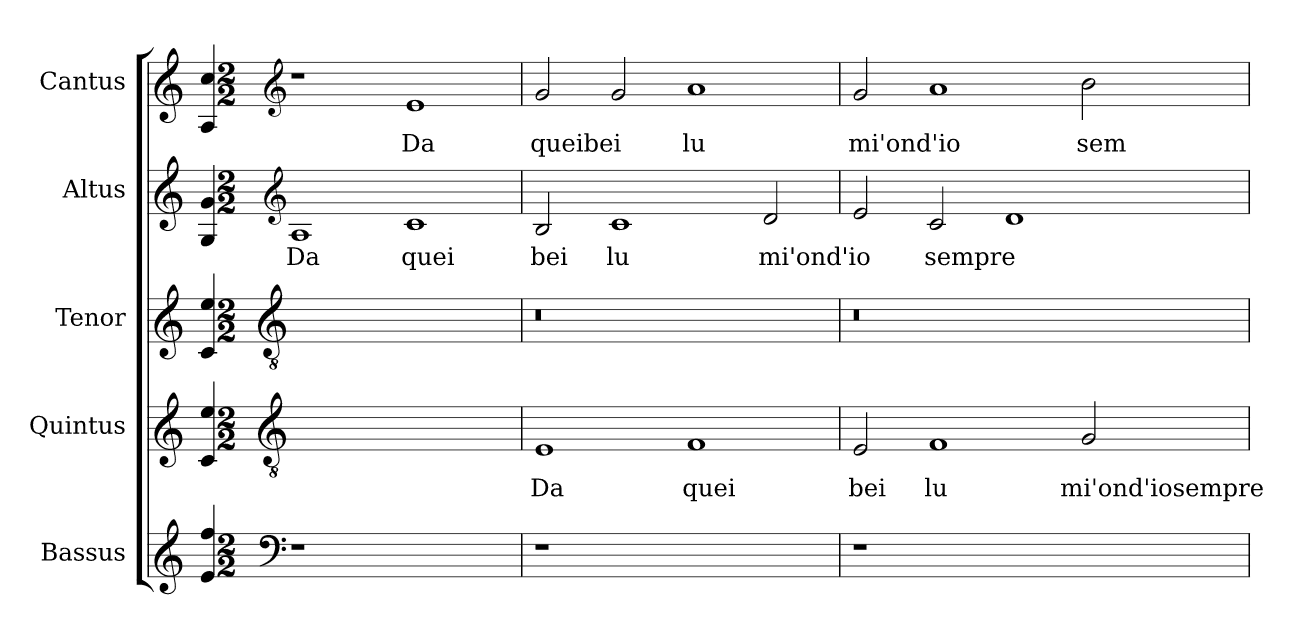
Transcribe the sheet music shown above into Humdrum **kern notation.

**kern	**text	**kern	**text	**kern	**text	**kern	**text	**kern	**text
*part5	*part5	*part4	*part4	*part3	*part3	*part2	*part2	*part1	*part1
*staff5	*staff5	*staff4	*staff4	*staff3	*staff3	*staff2	*staff2	*staff1	*staff1
*I"Bassus	*	*I"Quintus	*	*I"Tenor	*	*I"Altus	*	*I"Cantus	*
!!LO:PB:g=z
*stria5	*	*stria5	*	*stria5	*	*stria5	*	*stria5	*
*k[]	*	*k[]	*	*k[]	*	*k[]	*	*k[]	*
*C:	*	*C:	*	*C:	*	*C:	*	*C:	*
=1	=1	=1	=1	=1	=1	=1	=1	=1	=1
!	!LO:LY:b:cj	!	!LO:LY:b:cj	!	!LO:LY:b:cj	!	!LO:LY:b:cj	!	!LO:LY:b:cj
4ff/ 4e/	.	4ee/ 4c/	.	4c/ 4ee/	.	4g/ 4G/	.	4cc/ 4A/	.
*clefF4	*	*clefGv2	*	*clefGv2	*	*clefG2	*	*clefG2	*
*M2/2	*	*M2/2	*	*M2/2	*	*M2/2	*	*M2/2	*
*met(c|)	*	*met(c|)	*	*met(c|)	*	*met(c|)	*	*met(c|)	*
!	!	!	!	!	!	!	!LO:LY:b:cj	!	!
1r	.	0ryy	.	0ryy	.	1A	Da	1r	.
!	!	!	!	!	!	!	!LO:LY:b:cj	!	!LO:LY:b:cj
1ryy	.	.	.	.	.	1c	quei	1e	Da
=2	=2	=2	=2	=2	=2	=2	=2	=2	=2
!	!	!	!LO:LY:b:cj	!	!	!	!LO:LY:b:cj	!	!LO:LY:b:cj
1r	.	1E	Da	0r	.	2B/	bei	2g/	queibei
!	!	!	!	!	!	!	!LO:LY:b:cj	!	!LO:LY:b:cj
.	.	.	.	.	.	1c	lu	2g/	.
!	!	!	!LO:LY:b:cj	!	!	!	!	!	!LO:LY:b:cj
1ryy	.	1F	quei	.	.	.	.	1a	lu
!	!	!	!	!	!	!	!LO:LY:b:cj	!	!
.	.	.	.	.	.	2d/	mi'ond'io	.	.
=3	=3	=3	=3	=3	=3	=3	=3	=3	=3
!	!	!	!LO:LY:b:cj	!	!	!	!LO:LY:b:cj	!	!LO:LY:b:cj
1r	.	2E/	bei	0r	.	2e/	.	2g/	mi'ond'io
!	!	!	!LO:LY:b:cj	!	!	!	!LO:LY:b:cj	!	!LO:LY:b:cj
.	.	1F	lu	.	.	2c/	sempre	1a	.
!	!	!	!	!	!	!	!LO:LY:b:cj	!	!
1ryy	.	.	.	.	.	1d	.	.	.
!	!	!	!LO:LY:b:cj	!	!	!	!	!	!LO:LY:b:cj
.	.	2G/	mi'ond'iosempre	.	.	.	.	2b\	sem
=	=	=	=	=	=	=	=	=	=
*-	*-	*-	*-	*-	*-	*-	*-	*-	*-
